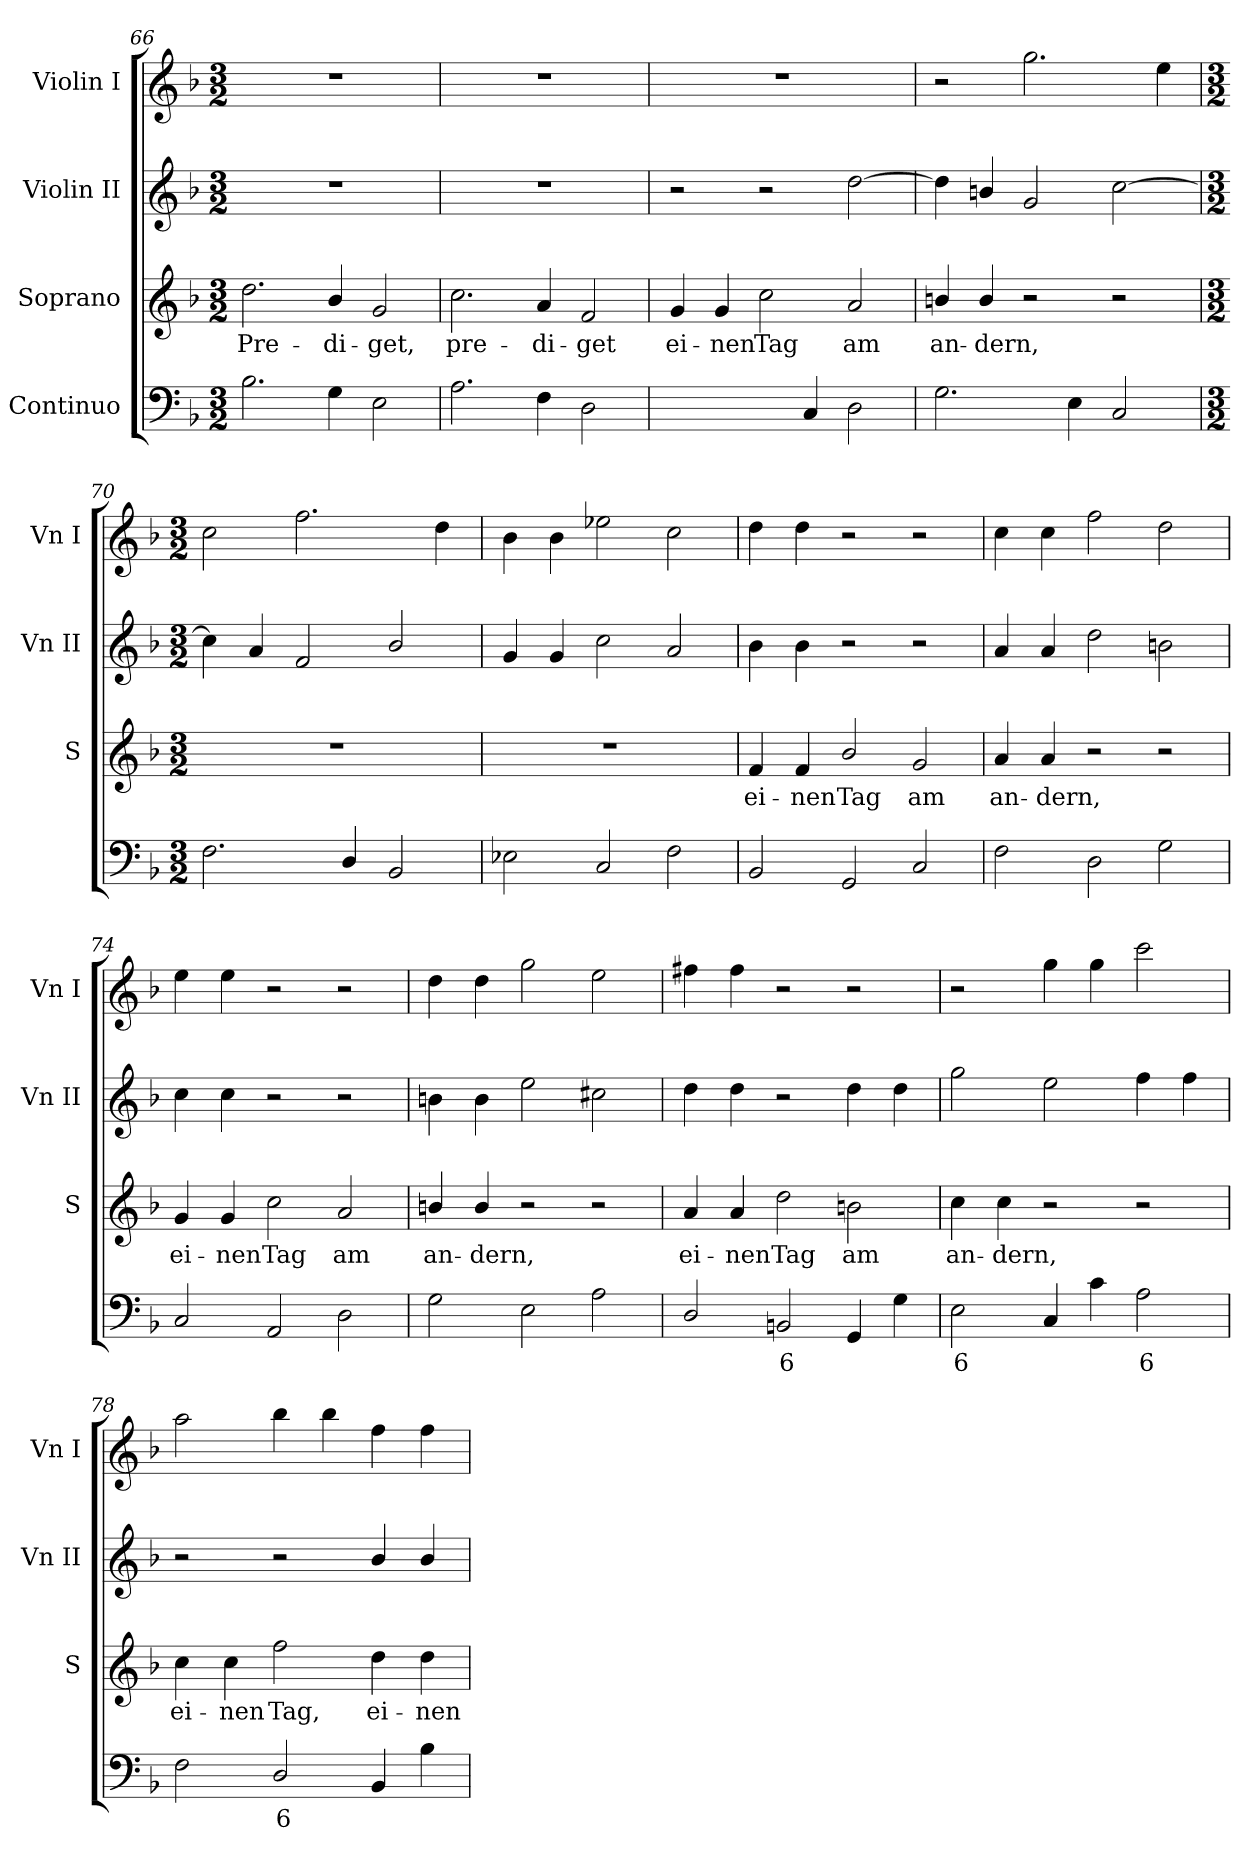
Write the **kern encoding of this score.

**kern	**text	**kern	**text	**kern	**kern
*part4	*part4	*part3	*part3	*part2	*part1
*staff4	*staff4	*staff3	*staff3	*staff2	*staff1
*I"Continuo	*	*I"Soprano	*	*I"Violin II	*I"Violin I
*	*	*I'S	*	*I'Vn II	*I'Vn I
*clefF4	*	*clefG2	*	*clefG2	*clefG2
*k[b-]	*	*k[b-]	*	*k[b-]	*k[b-]
*F:	*	*F:	*	*F:	*F:
*M3/2	*	*M3/2	*	*M3/2	*M3/2
=66	=66	=66	=66	=66	=66
!	!	!	!LO:LY:b	!LO:N:vis=1	!LO:N:vis=1
2.B-	.	2.dd	Pre-	1.r	1.r
!	!	!	!LO:LY:b	!	!
4G	.	4b-/	-di-	.	.
!	!	!	!LO:LY:b	!	!
2E	.	2g	-get,	.	.
=67	=67	=67	=67	=67	=67
!	!	!	!LO:LY:b	!LO:N:vis=1	!LO:N:vis=1
2.A	.	2.cc	pre-	1.r	1.r
!	!	!	!LO:LY:b	!	!
4F	.	4a	-di-	.	.
!	!	!	!LO:LY:b	!	!
2D	.	2f	-get	.	.
=68	=68	=68	=68	=68	=68
!	!LO:LY:b	!	!LO:LY:b	!	!LO:N:vis=1
[2E-Xyy	5	4g	ei-	2r	1.r
!	!	!	!LO:LY:b	!	!
.	.	4g	-nen	.	.
!	!LO:LY:b	!	!LO:LY:b	!	!
4E-yy]	6	2cc	Tag	2r	.
4C	.	.	.	.	.
!	!	!	!LO:LY:b	!	!
2D	.	2a	am	[2dd	.
=69	=69	=69	=69	=69	=69
!	!	!	!LO:LY:b	!	!
2.G	.	4bn/	an-	4dd]	2r
!	!	!	!LO:LY:b	!	!
.	.	4b/	-dern,	4bn/	.
.	.	2r	.	2g	2.gg
4E	.	.	.	.	.
2C	.	2r	.	[2cc	.
.	.	.	.	.	4ee
!!LO:LB:g=z
=70	=70	=70	=70	=70	=70
*M3/2	*	*M3/2	*	*M3/2	*M3/2
!	!	!LO:N:vis=1	!	!	!
2.F	.	1.r	.	4cc]	2cc
.	.	.	.	4a	.
.	.	.	.	2f	2.ff
4D/	.	.	.	.	.
2BB-	.	.	.	2b-/	.
.	.	.	.	.	4dd
=71	=71	=71	=71	=71	=71
!	!	!LO:N:vis=1	!	!	!
2E-X	.	1.r	.	4g	4b-
.	.	.	.	4g	4b-
2C	.	.	.	2cc	2ee-X
2F	.	.	.	2a	2cc
=72	=72	=72	=72	=72	=72
!	!	!	!LO:LY:b	!	!
2BB-	.	4f	ei-	4b-	4dd
!	!	!	!LO:LY:b	!	!
.	.	4f	-nen	4b-	4dd
!	!	!	!LO:LY:b	!	!
2GG	.	2b-/	Tag	2r	2r
!	!	!	!LO:LY:b	!	!
2C	.	2g	am	2r	2r
=73	=73	=73	=73	=73	=73
!	!	!	!LO:LY:b	!	!
2F	.	4a	an-	4a	4cc
!	!	!	!LO:LY:b	!	!
.	.	4a	-dern,	4a	4cc
2D	.	2r	.	2dd	2ff
2G	.	2r	.	2bn	2dd
=74	=74	=74	=74	=74	=74
!	!	!	!LO:LY:b	!	!
2C	.	4g	ei-	4cc	4ee
!	!	!	!LO:LY:b	!	!
.	.	4g	-nen	4cc	4ee
!	!	!	!LO:LY:b	!	!
2AA	.	2cc	Tag	2r	2r
!	!	!	!LO:LY:b	!	!
2D	.	2a	am	2r	2r
=75	=75	=75	=75	=75	=75
!	!	!	!LO:LY:b	!	!
2G	.	4bn/	an-	4bn	4dd
!	!	!	!LO:LY:b	!	!
.	.	4b/	-dern,	4b	4dd
2E	.	2r	.	2ee	2gg
2A	.	2r	.	2cc#X	2ee
!!LO:LB:g=z
=76	=76	=76	=76	=76	=76
!	!	!	!LO:LY:b	!	!
2D/	.	4a	ei-	4dd	4ff#X
!	!	!	!LO:LY:b	!	!
.	.	4a	-nen	4dd	4ff#
!	!LO:LY:b	!	!LO:LY:b	!	!
2BBn	6	2dd	Tag	2r	2r
!	!	!	!LO:LY:b	!	!
4GG	.	2bn	am	4dd	2r
4G	.	.	.	4dd	.
=77	=77	=77	=77	=77	=77
!	!LO:LY:b	!	!LO:LY:b	!	!
2E	6	4cc	an-	2gg	2r
!	!	!	!LO:LY:b	!	!
.	.	4cc	-dern,	.	.
4C	.	2r	.	2ee	4gg
4c	.	.	.	.	4gg
!	!LO:LY:b	!	!	!	!
2A	6	2r	.	4ff	2ccc
.	.	.	.	4ff	.
=78	=78	=78	=78	=78	=78
!	!	!	!LO:LY:b	!	!
2F	.	4cc	ei-	2r	2aa
!	!	!	!LO:LY:b	!	!
.	.	4cc	-nen	.	.
!	!LO:LY:b	!	!LO:LY:b	!	!
2D/	6	2ff	Tag,	2r	4bb-
.	.	.	.	.	4bb-
!	!	!	!LO:LY:b	!	!
4BB-	.	4dd	ei-	4b-/	4ff
!	!	!	!LO:LY:b	!	!
4B-	.	4dd	-nen	4b-/	4ff
=	=	=	=	=	=
*-	*-	*-	*-	*-	*-
